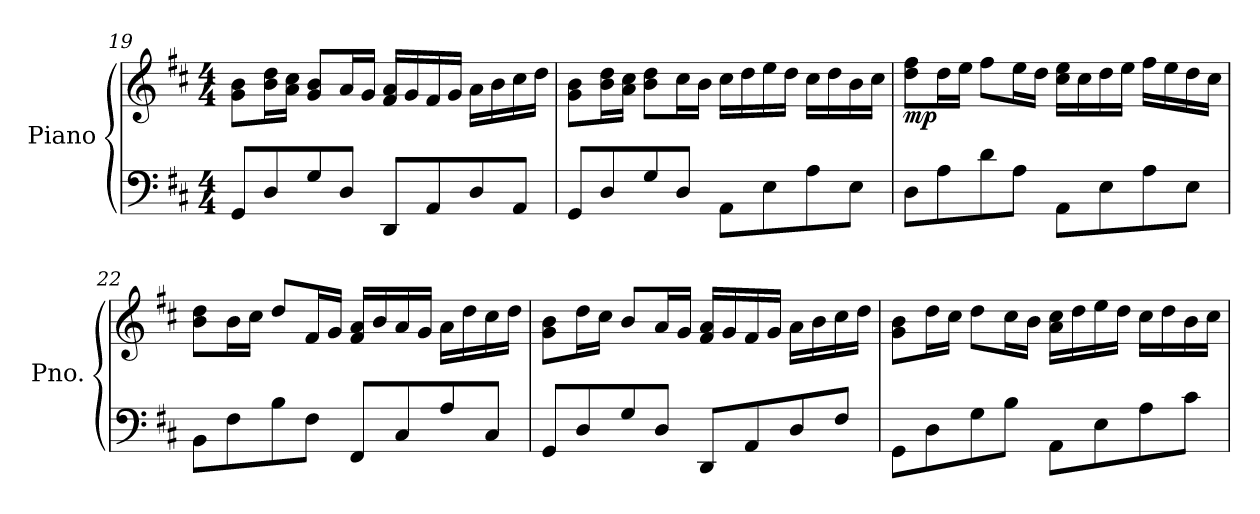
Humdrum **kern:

**kern	**kern	**dynam
*part1	*part1	*part1
*staff2	*staff1	*staff1/2
*I"Piano	*	*
*I'Pno.	*	*
!!LO:LB:g=z
*clefF4	*clefG2	*
*k[f#c#]	*k[f#c#]	*
*M4/4	*M4/4	*
=19	=19	=19
8GG/L	8g\ 8b\L	.
8D/	16b\ 16dd\L	.
.	16a\ 16cc#\JJ	.
8G/	8g/ 8b/L	.
8D/J	16a/L	.
.	16g/JJ	.
8DD/L	16f#/ 16a/LL	.
.	16g/	.
8AA/	16f#/	.
.	16g/JJ	.
8D/	16a\LL	.
.	16b\	.
8AA/J	16cc#\	.
.	16dd\JJ	.
=20	=20	=20
8GG/L	8g\ 8b\L	.
8D/	16b\ 16dd\L	.
.	16a\ 16cc#\JJ	.
8G/	8b\ 8dd\L	.
8D/J	16cc#\L	.
.	16b\JJ	.
8AA\L	16cc#\LL	.
.	16dd\	.
8E\	16ee\	.
.	16dd\JJ	.
8A\	16cc#\LL	.
.	16dd\	.
8E\J	16b\	.
.	16cc#\JJ	.
!!LO:LB:g=z
=21	=21	=21
!	!	!LO:DY:b
8D\L	8dd\ 8ff#\L	mp
8A\	16dd\L	.
.	16ee\JJ	.
8d\	8ff#\L	.
8A\J	16ee\L	.
.	16dd\JJ	.
8AA\L	16cc#\ 16ee\LL	.
.	16cc#\	.
8E\	16dd\	.
.	16ee\JJ	.
8A\	16ff#\LL	.
.	16ee\	.
8E\J	16dd\	.
.	16cc#\JJ	.
=22	=22	=22
8BB\L	8b\ 8dd\L	.
8F#\	16b\L	.
.	16cc#\JJ	.
8B\	8dd/L	.
8F#\J	16f#/L	.
.	16g/JJ	.
8FF#/L	16f#/ 16a/LL	.
.	16b/	.
8C#/	16a/	.
.	16g/JJ	.
8A/	16a\LL	.
.	16dd\	.
8C#/J	16cc#\	.
.	16dd\JJ	.
!!LO:PB:g=z
=23	=23	=23
8GG/L	8g\ 8b\L	.
8D/	16dd\L	.
.	16cc#\JJ	.
8G/	8b/L	.
8D/J	16a/L	.
.	16g/JJ	.
8DD/L	16f#/ 16a/LL	.
.	16g/	.
8AA/	16f#/	.
.	16g/JJ	.
8D/	16a\LL	.
.	16b\	.
8F#/J	16cc#\	.
.	16dd\JJ	.
=24	=24	=24
8GG\L	8g\ 8b\L	.
8D\	16dd\L	.
.	16cc#\JJ	.
8G\	8dd\L	.
8B\J	16cc#\L	.
.	16b\JJ	.
8AA\L	16a\ 16cc#\LL	.
.	16dd\	.
8E\	16ee\	.
.	16dd\JJ	.
8A\	16cc#\LL	.
.	16dd\	.
8c#\J	16b\	.
.	16cc#\JJ	.
=	=	=
*-	*-	*-
